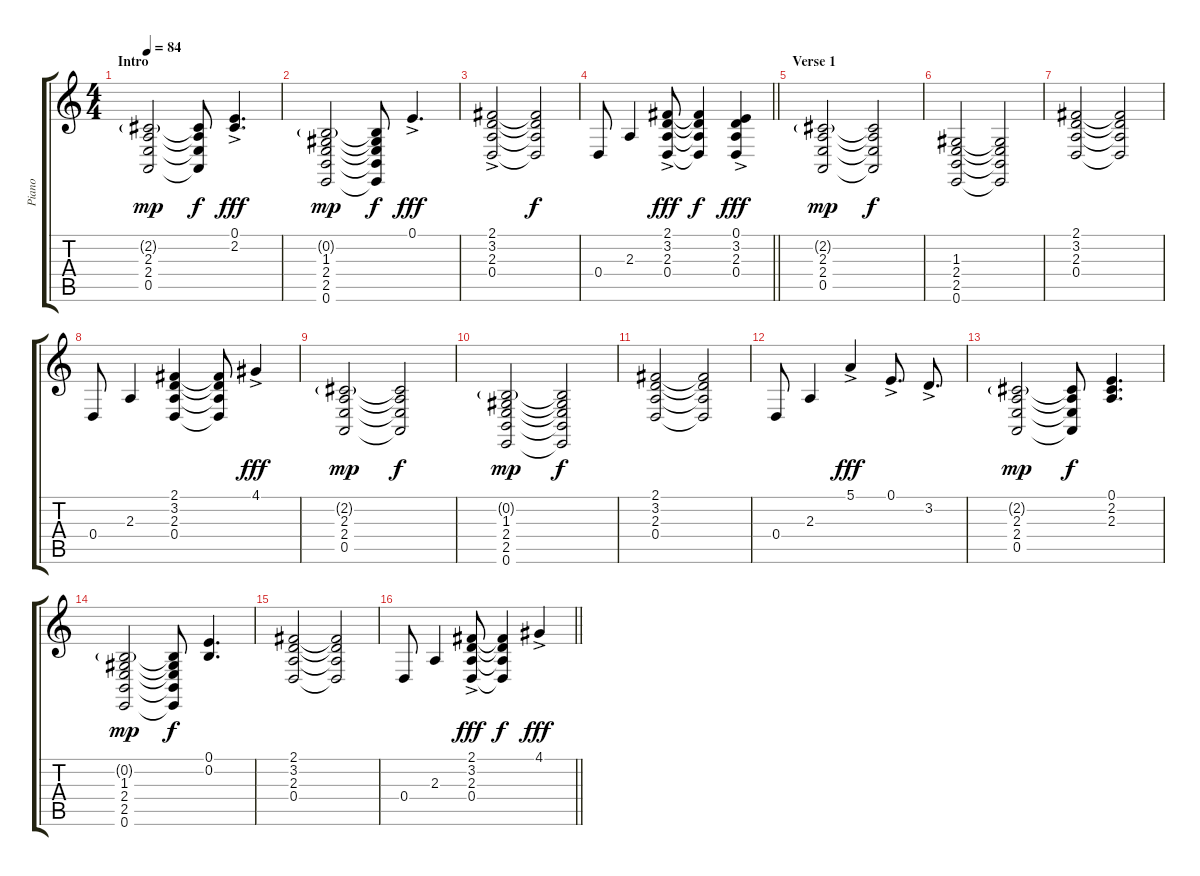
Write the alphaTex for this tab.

\track ("Piano" "Piano") {instrument brightacousticpiano}
\staff {score tabs}
\tuning (E4 B3 G3 D3 A2 E2) {hide}
\ts (4 4)
\section ("" "Intro")
\tempo 84
\clef g2
\ks c
(2.2{g} 2.3 2.4 0.5).2{dy mp instrument brightacousticpiano} (2.2{t} 2.3{t} 2.4{t} 0.5{t}).8{dy f} (0.1{ac} 2.2{ac}).4{d dy fff} |
(0.2{g} 1.3 2.4 2.5 0.6).2{dy mp} (0.2{t} 1.3{t} 2.4{t} 2.5{t} 0.6{t}).8{dy f} 0.1{ac}.4{d dy fff} |
(2.1{ac} 3.2 2.3 0.4).2 (2.1{t} 3.2{t} 2.3{t} 0.4{t}).2{dy f} |
\barLineRight lightlight
0.4.8 2.3.4 (2.1{ac} 3.2 2.3 0.4).8{dy fff} (2.1{t} 3.2{t} 2.3{t} 0.4{t}).4{dy f} (0.1{ac} 3.2 2.3 0.4).4{dy fff} |
\section ("" "Verse 1")
(2.2{g} 2.3 2.4 0.5).2{dy mp} (2.2{t} 2.3{t} 2.4{t} 0.5{t}).2{dy f} |
(1.3 2.4 2.5 0.6).2 (1.3{t} 2.4{t} 2.5{t} 0.6{t}).2 |
(2.1 3.2 2.3 0.4).2 (2.1{t} 3.2{t} 2.3{t} 0.4{t}).2 |
0.4.8 2.3.4 (2.1 3.2 2.3 0.4).4 (2.1{t} 3.2{t} 2.3{t} 0.4{t}).8 4.1{ac}.4{dy fff} |
(2.2{g} 2.3 2.4 0.5).2{dy mp} (2.2{t} 2.3{t} 2.4{t} 0.5{t}).2{dy f} |
(0.2{g} 1.3 2.4 2.5 0.6).2{dy mp} (0.2{t} 1.3{t} 2.4{t} 2.5{t} 0.6{t}).2{dy f} |
(2.1 3.2 2.3 0.4).2 (2.1{t} 3.2{t} 2.3{t} 0.4{t}).2 |
0.4.8 2.3.4 5.1{ac}.4{dy fff} 0.1{ac}.8{d} 3.2{ac}.8{d} |
(2.2{g} 2.3 2.4 0.5).2{dy mp} (2.2{t} 2.3{t} 2.4{t} 0.5{t}).8{dy f} (0.1 2.2 2.3).4{d} |
(0.2{g} 1.3 2.4 2.5 0.6).2{dy mp} (0.2{t} 1.3{t} 2.4{t} 2.5{t} 0.6{t}).8{dy f} (0.1 0.2).4{d} |
(2.1 3.2 2.3 0.4).2 (2.1{t} 3.2{t} 2.3{t} 0.4{t}).2 |
\barLineRight lightlight
0.4.8 2.3.4 (2.1{ac} 3.2 2.3 0.4).8{dy fff} (2.1{t} 3.2{t} 2.3{t} 0.4{t}).4{dy f} 4.1{ac}.4{dy fff}
